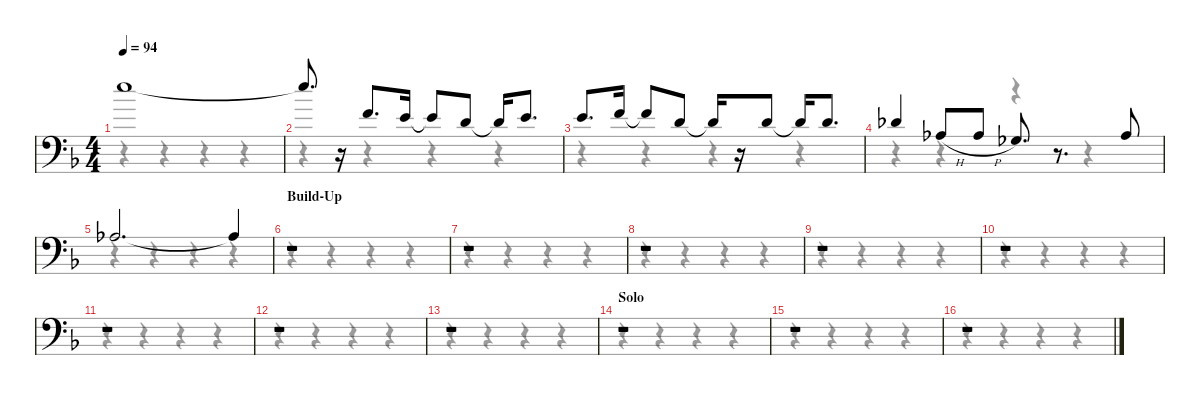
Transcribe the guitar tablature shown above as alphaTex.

\defaultSystemsLayout 4
\hideDynamics
\bracketExtendMode nobrackets
\singleTrackTrackNamePolicy hidden
\multiTrackTrackNamePolicy hidden
\otherSystemsTrackNameOrientation horizontal
\track ("Backing Vocals" "ob.") {instrument oboe}
\staff {score}
\tuning (E4 A3 F3 D3 A2 D2)
\voice
\ts (4 4)
\tempo 94
\clef f4
\ks dminor
12.1{acc forcenatural}.1{dy f} |
12.1{t acc forcenatural}.8{d} r.16 8.2{acc forcenatural}.8{d} 7.2{acc forcenatural}.16 7.2{t acc forcenatural}.8 5.2{acc forcenatural}.8 5.2{t acc forcenatural}.16 7.2{acc forcenatural}.8{d} |
7.2{acc forcenatural}.8{d} 8.2{acc forcenatural}.16 8.2{t acc forcenatural}.8 5.2{acc forcenatural}.8 5.2{t acc forcenatural}.16 r.16 5.2{acc forcenatural}.8 5.2{t acc forcenatural}.16 5.2{acc forcenatural}.8{d} |
4.2{acc b}.4 3.3{h acc b}.8 3.3{h acc b}.8{dy ff} 1.3{acc b}.8{d} r.8{d} 3.3{acc b}.8{dy f} |
3.3{acc b}.2{d} 3.3{t acc b}.4 |
\section ("" "Build-Up")
r.1 |
r.1 |
r.1 |
r.1 |
r.1 |
r.1 |
r.1 |
r.1 |
\section ("" "Solo")
r.1 |
r.1 |
r.1
\voice
\clef f4
\ottava regular
\simile none
\ks dminor
r.4{dy mf} r.4 r.4 r.4 |
r.4 r.4 r.4 r.4 |
r.4 r.4 r.4 r.4 |
r.4 r.4 r.4 r.4 |
r.4 r.4 r.4 r.4 |
r.4 r.4 r.4 r.4 |
r.4 r.4 r.4 r.4 |
r.4 r.4 r.4 r.4 |
r.4 r.4 r.4 r.4 |
r.4 r.4 r.4 r.4 |
r.4 r.4 r.4 r.4 |
r.4 r.4 r.4 r.4 |
r.4 r.4 r.4 r.4 |
r.4 r.4 r.4 r.4 |
r.4 r.4 r.4 r.4 |
r.4 r.4 r.4 r.4
